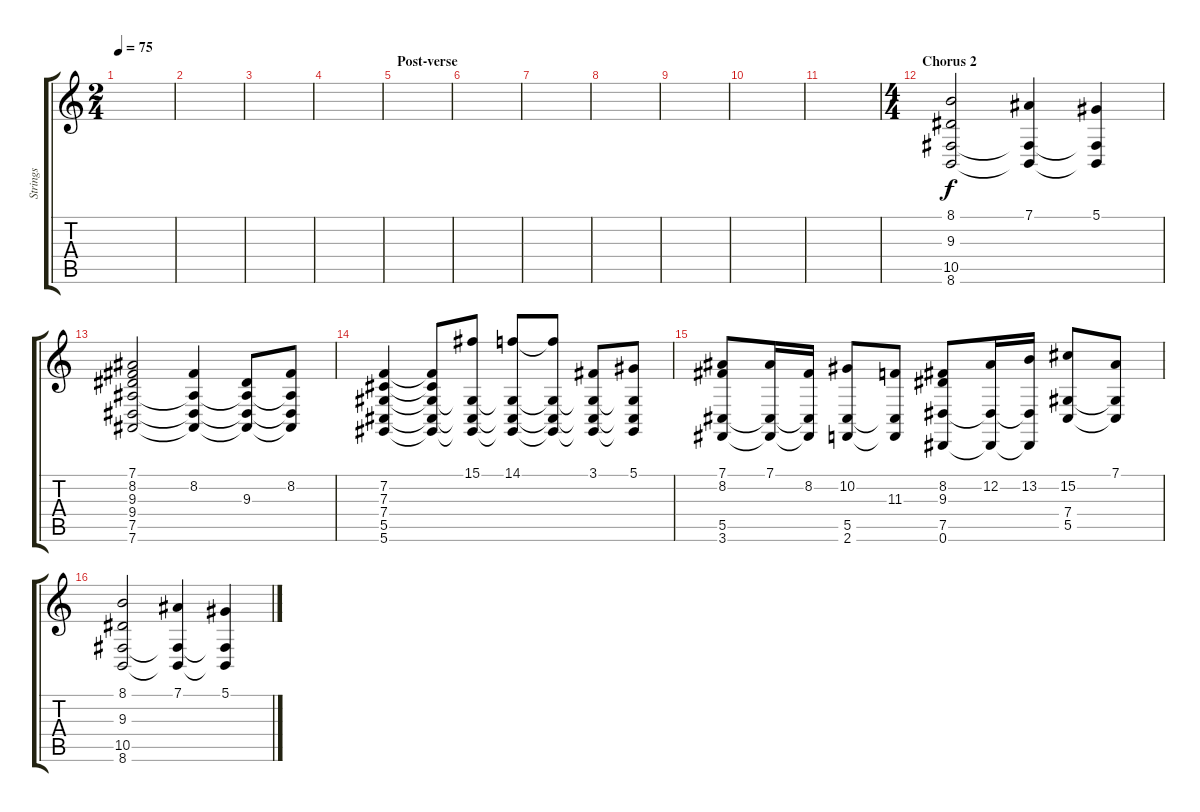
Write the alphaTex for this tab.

\track ("Strings" "Strings") {instrument stringensemble1}
\staff {score tabs}
\tuning (Eb4 Bb3 Gb3 Db3 Ab2 Eb2) {hide}
\ts (2 4)
\tempo 75
\clef g2
\ks c
|
|
|
|
\section ("" "Post-verse")
|
|
|
|
|
|
|
\ts (4 4)
\section ("" "Chorus 2")
(8.1 9.3 10.5 8.6).2 (7.1 10.5{t} 8.6{t}).4 (5.1 10.5{t} 8.6{t}).4 |
(7.1 8.2 9.3 9.4 7.5 7.6).2 (8.2 9.4{t} 7.5{t} 7.6{t}).4 (9.3 9.4{t} 7.5{t} 7.6{t}).8 (8.2 9.4{t} 7.5{t} 7.6{t}).8 |
(7.2 7.3 7.4 5.5 5.6).4 (7.2{t} 7.3{t} 7.4{t} 5.5{t} 5.6{t}).8 (15.1 7.4{t} 5.5{t} 5.6{t}).8 (14.1 7.4{t} 5.5{t} 5.6{t}).8 (14.1{t} 7.4{t} 5.5{t} 5.6{t}).8 (3.1 7.4{t} 5.5{t} 5.6{t}).8 (5.1 7.4{t} 5.5{t} 5.6{t}).8 |
(7.1 8.2 5.5 3.6).8 (7.1 5.5{t} 3.6{t}).16 (8.2 5.5{t} 3.6{t}).16 (10.2 5.5 2.6).8 (11.3 5.5{t} 2.6{t}).8 (8.2 9.3 7.5 0.6).8 (12.2 7.5{t} 0.6{t}).16 (13.2 7.5{t} 0.6{t}).16 (15.2 7.4 5.5).8 (7.1 7.4{t} 5.5{t}).8 |
(8.1 9.3 10.5 8.6).2 (7.1 10.5{t} 8.6{t}).4 (5.1 10.5{t} 8.6{t}).4
